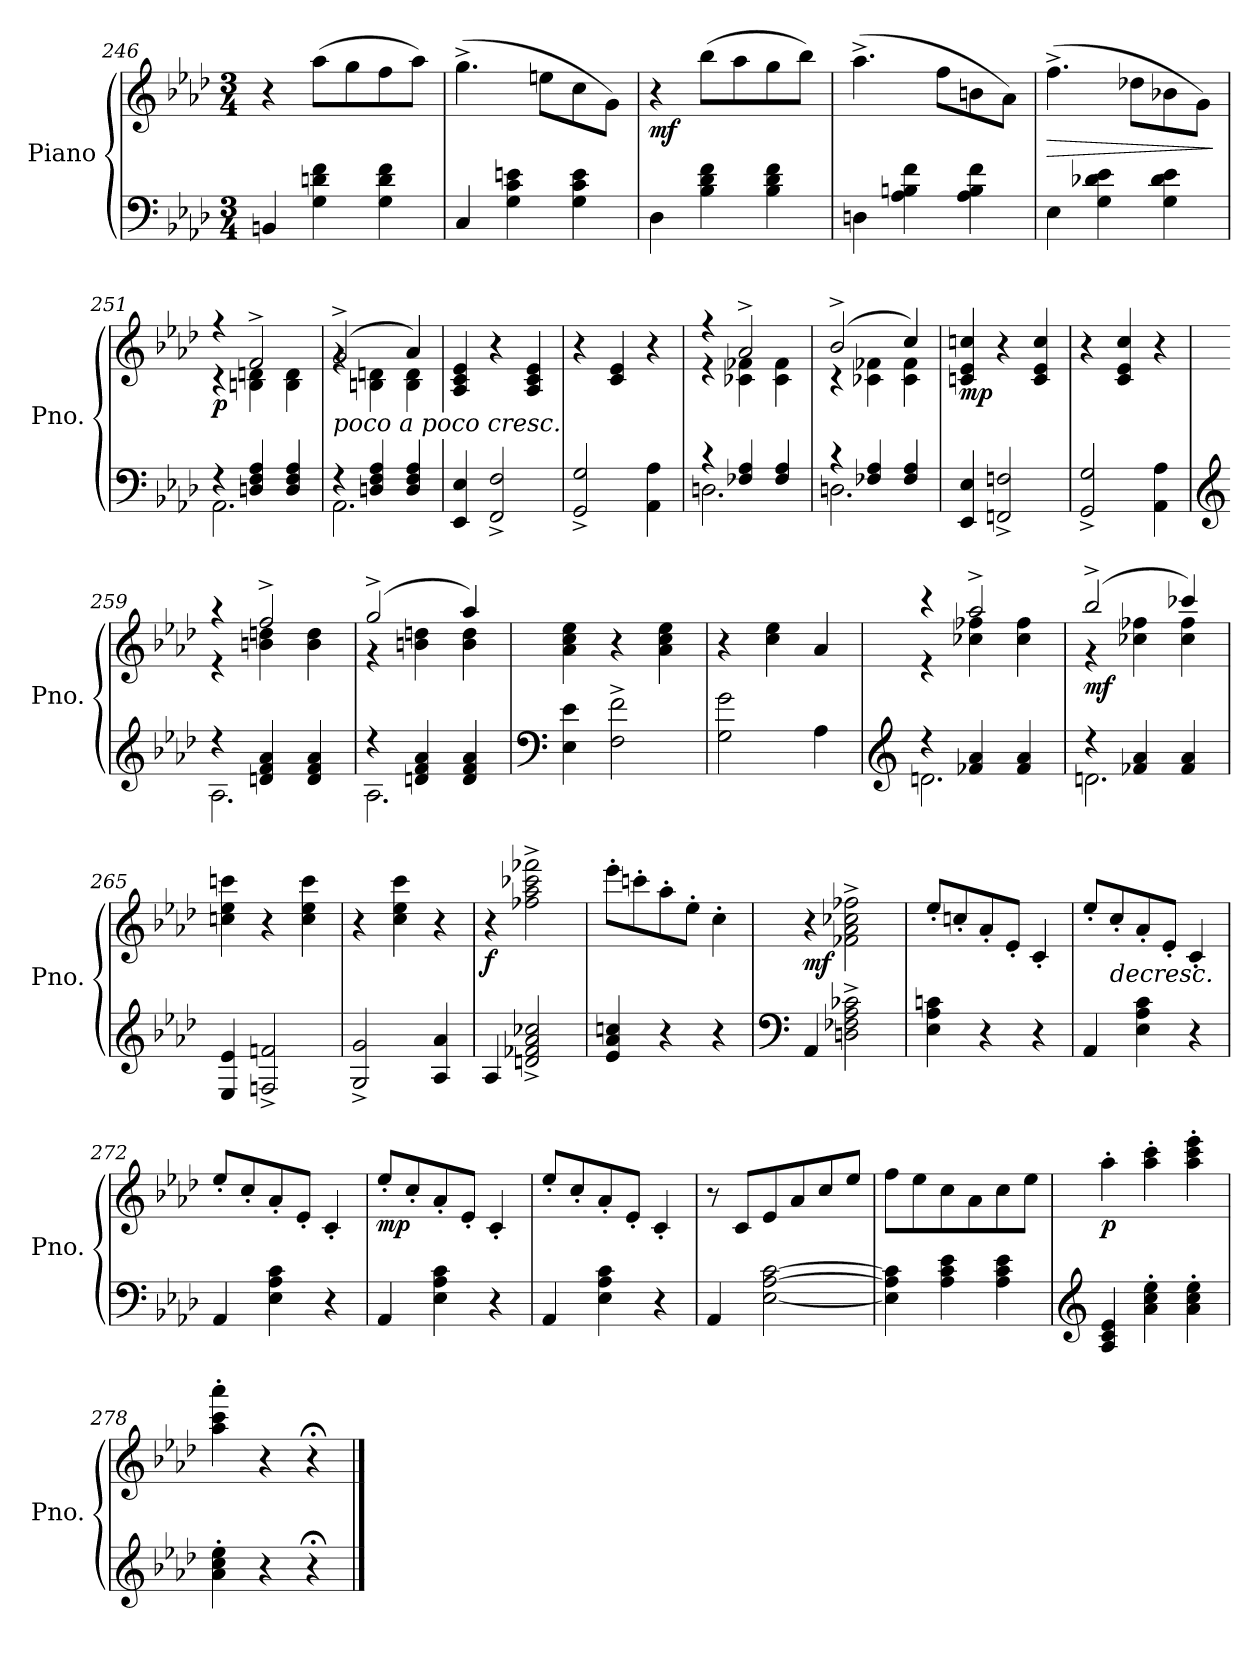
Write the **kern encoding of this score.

**kern	**kern	**dynam
*part1	*part1	*part1
*staff2	*staff1	*staff1/2
*I"Piano	*	*
*I'Pno.	*	*
!!LO:PB:g=z
*clefF4	*clefG2	*
*k[b-e-a-d-]	*k[b-e-a-d-]	*
*M3/4	*M3/4	*
=246	=246	=246
4BBn/	4r	.
4G\ 4dn\ 4f\	(>8aa-\L	.
.	8gg\	.
4G\ 4d\ 4f\	8ff\	.
.	8aa-\J)	.
=247	=247	=247
4C/	(>4.gg^\	.
4G\< 4c\< 4en\<	.	.
.	8een\L	.
4G\ 4c\ 4e\	8cc\	.
.	8g\J)	.
=248	=248	=248
!	!	!LO:DY:b
4D-\	4r	mf
4B-\< 4d-\< 4f\<	(>8bb-\L	.
.	8aa-\	.
4B-\ 4d-\ 4f\	8gg\	.
.	8bb-\J)	.
=249	=249	=249
4Dn\	(>4.aa-^\	.
4A-\ 4Bn\ 4f\	.	.
.	8ff\L	.
4A-\ 4B\ 4f\	8bn\	.
.	8a-\J)	.
=250	=250	=250
!	!	!LO:HP:b
4E-\	(>4.ff^\	>
4G\< 4d-X\< 4e-\<	.	.
.	8dd-X\L	.
4G\ 4d-\ 4e-\	8b-X\	.
.	8g\J)	.
.	.	]
!!LO:LB:g=z
=251	=251	=251
*^	*^	*
!	!	!	!	!LO:DY:b
4r	2.AA-\	4r	4r	p
*	*	*MM174	*	*
4Dn/ 4F/ 4A-/	.	2f^/	4Bn\ 4dn\	.
4D/ 4F/ 4A-/	.	.	4B\ 4d\	.
=252	=252	=252	=252	=252
!LO:TX:a:i:t=poco  a  poco cresc.	!	!	!	!
4r	2.AA-\	(>2g^/	4rg	.
4Dn/ 4F/ 4A-/	.	.	4Bn\ 4dn\	.
*	*	*MM176	*	*
4D/ 4F/ 4A-/	.	4a-/)	4B\ 4d\	.
*v	*v	*	*	*
*	*v	*v	*
=253	=253	=253
4EE-/ 4E-/	4A-/ 4c/ 4e-/	.
2FF/^ 2F/^	4r	.
.	4A-/ 4c/ 4e-/	.
=254	=254	=254
2GG/^ 2G/^	4r	.
*	*MM178	*
.	4c/ 4e-/	.
4AA-\ 4A-\	4r	.
=255	=255	=255
*^	*^	*
4r	2.Dn<\	4r	4r	.
4F-X/ 4A-/	.	2a-^/	4c-X\ 4f-X\	.
4F-/ 4A-/	.	.	4c-\ 4f-\	.
=256	=256	=256	=256	=256
4r	2.Dn\	(>2b-^/	4r	.
4F-X/ 4A-/	.	.	4c-X\ 4f-X\	.
4F-/ 4A-/	.	4cc/)	4c-\ 4f-\	.
*v	*v	*	*	*
=257	=257	=257	=257
!	!	!	!LO:DY:b
*	*v	*v	*
4EE-/ 4E-/	4cn/ 4e-/ 4ccn/	mp
2FFn/^ 2Fn/^	4r	.
.	4c/ 4e-/ 4cc/	.
!!LO:LB:g=z
=258	=258	=258
2GG/^ 2G/^	4r	.
.	4c/ 4e-/ 4cc/	.
4AA-\ 4A-\	4r	.
=259	=259	=259
*clefG2	*	*
*^	*^	*
4r	2.A-<\	4r	4r	.
4dn/ 4f/ 4a-/	.	2ff^/	4bn\ 4ddn\	.
4d/ 4f/ 4a-/	.	.	4b\ 4dd\	.
=260	=260	=260	=260	=260
4r	2.A-<\	(>2gg^/	4r	.
4dn/ 4f/ 4a-/	.	.	4bn\ 4ddn\	.
4d/ 4f/ 4a-/	.	4aa-/)	4b\ 4dd\	.
*v	*v	*	*	*
*	*v	*v	*
=261	=261	=261
*clefF4	*	*
4E-\ 4e-\	4a-\ 4cc\ 4ee-\	.
2F\^ 2f\^	4r	.
.	4a-\ 4cc\ 4ee-\	.
=262	=262	=262
2G\ 2g\	4r	.
.	4cc\ 4ee-\	.
4A-\	4a-/	.
=263	=263	=263
*clefG2	*	*
*^	*^	*
4r	2.dn<\	4r	4r	.
4f-X/ 4a-/	.	2aa-^/	4cc-X\ 4ff-X\	.
4f-/ 4a-/	.	.	4cc-\ 4ff-\	.
=264	=264	=264	=264	=264
!	!	!	!	!LO:DY:b
4r	2.dn\	(>2bb-^/	4r	mf
4f-X/ 4a-/	.	.	4cc-X\ 4ff-X\	.
4f-/ 4a-/	.	4ccc-X/)	4cc-\ 4ff-\	.
*v	*v	*	*	*
*	*v	*v	*
!!LO:PB:g=z
=265	=265	=265
4E-/ 4e-/	4ccn\ 4ee-\ 4cccn\	.
2Fn/^ 2fn/^	4r	.
.	4cc\ 4ee-\ 4ccc\	.
=266	=266	=266
2G/^ 2g/^	4r	.
*	*MM180	*
.	4cc\ 4ee-\ 4ccc\	.
4A-/ 4a-/	4r	.
=267	=267	=267
!	!	!LO:DY:b
4A-/	4r	f
2dn/<^ 2f-X/<^ 2a-/<^ 2cc-X/<^	2ff-X\^ 2aa-\^ 2ccc-X\^ 2fff-X\^	.
=268	=268	=268
4e-/< 4a-/< 4ccn/<	8eee-'\L	.
.	8cccn'\	.
4r	8aa-'\	.
.	8ee-'\J	.
4r	4cc'\	.
=269	=269	=269
*clefF4	*	*
!	!	!LO:DY:b
4AA-/	4r	mf
2Dn\^ 2F-X\^ 2A-\^ 2c-X\^	2f-X\^ 2a-\^ 2cc-X\^ 2ff-X\^	.
=270	=270	=270
4E-\< 4A-\< 4cn\<	8ee-'/L	.
.	8ccn'/	.
4r	8a-'/	.
.	8e-'/J	.
4r	4c'/	.
=271	=271	=271
4AA-/	8ee-'/L	.
!	!	!LO:HP:b
.	8cc'/	>
4E-\ 4A-\ 4c\	8a-'/	.
.	8e-'/J	.
4r	4c'/	.
!!LO:LB:g=z
=272	=272	=272
4AA-/	8ee-'/L	.
.	8cc'/	.
4E-\ 4A-\ 4c\	8a-'/	.
.	8e-'/J	.
4r	4c'/	.
=273	=273	=273
!	!	!LO:DY:b
4AA-/	8ee-'/L	mp
.	8cc'/	.
4E-\ 4A-\ 4c\	8a-'/	.
.	8e-'/J	.
4r	4c'/	.
.	.	]
=274	=274	=274
4AA-/	8ee-'/L	.
.	8cc'/	.
4E-\ 4A-\ 4c\	8a-'/	.
.	8e-'/J	.
4r	4c'/	.
=275	=275	=275
4AA-/	8r	.
.	8c/L	.
[2E-\ [2A-\ [2c\	8e-/	.
.	8a-/	.
.	8cc/	.
.	8ee-/J	.
=276	=276	=276
4E-\] 4A-\] 4c\]	8ff\L	.
.	8ee-\	.
4A-\ 4c\ 4e-\	8cc\	.
.	8a-\	.
4A-\ 4c\ 4e-\	8cc\	.
.	8ee-\J	.
=277	=277	=277
*clefG2	*	*
!	!	!LO:DY:b
4A-/ 4c/ 4e-/	4aa-'\	p
4a-\' 4cc\' 4ee-\'	4aa-\' 4ccc\'	.
4a-\' 4cc\' 4ee-\'	4aa-\' 4ccc\' 4eee-\'	.
=278	=278	=278
4a-\' 4cc\' 4ee-\'	4aa-\' 4ccc\' 4aaa-\'	.
4r	4r	.
4r;<	4r;<	.
==	==	==
*-	*-	*-
